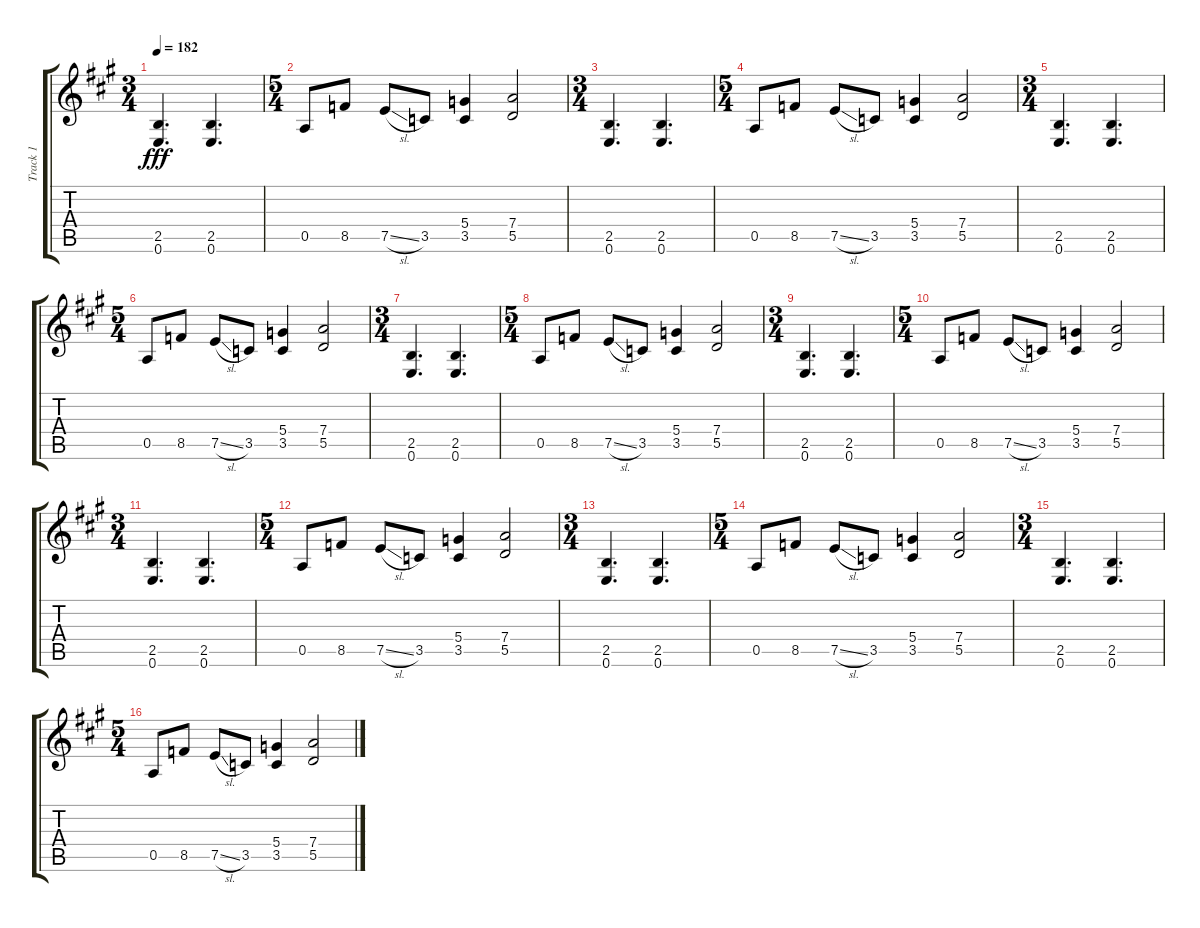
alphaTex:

\track ("Track 1" "Track 1") {instrument overdrivenguitar}
\staff {score tabs}
\tuning (E4 B3 G3 D3 A2 E2) {hide}
\ts (3 4)
\tempo 182
\clef g2
\ks a
(2.5 0.6).4{d dy fff} (2.5 0.6).4{d} |
\ts (5 4)
0.5.8 8.5.8 7.5{sl}.8 3.5.8 (5.4 3.5).4 (7.4 5.5).2 |
\ts (3 4)
(2.5 0.6).4{d} (2.5 0.6).4{d} |
\ts (5 4)
0.5.8 8.5.8 7.5{sl}.8 3.5.8 (5.4 3.5).4 (7.4 5.5).2 |
\ts (3 4)
(2.5 0.6).4{d} (2.5 0.6).4{d} |
\ts (5 4)
0.5.8 8.5.8 7.5{sl}.8 3.5.8 (5.4 3.5).4 (7.4 5.5).2 |
\ts (3 4)
(2.5 0.6).4{d} (2.5 0.6).4{d} |
\ts (5 4)
0.5.8 8.5.8 7.5{sl}.8 3.5.8 (5.4 3.5).4 (7.4 5.5).2 |
\ts (3 4)
(2.5 0.6).4{d} (2.5 0.6).4{d} |
\ts (5 4)
0.5.8 8.5.8 7.5{sl}.8 3.5.8 (5.4 3.5).4 (7.4 5.5).2 |
\ts (3 4)
(2.5 0.6).4{d} (2.5 0.6).4{d} |
\ts (5 4)
0.5.8 8.5.8 7.5{sl}.8 3.5.8 (5.4 3.5).4 (7.4 5.5).2 |
\ts (3 4)
(2.5 0.6).4{d} (2.5 0.6).4{d} |
\ts (5 4)
0.5.8 8.5.8 7.5{sl}.8 3.5.8 (5.4 3.5).4 (7.4 5.5).2 |
\ts (3 4)
(2.5 0.6).4{d} (2.5 0.6).4{d} |
\ts (5 4)
0.5.8 8.5.8 7.5{sl}.8 3.5.8 (5.4 3.5).4 (7.4 5.5).2
